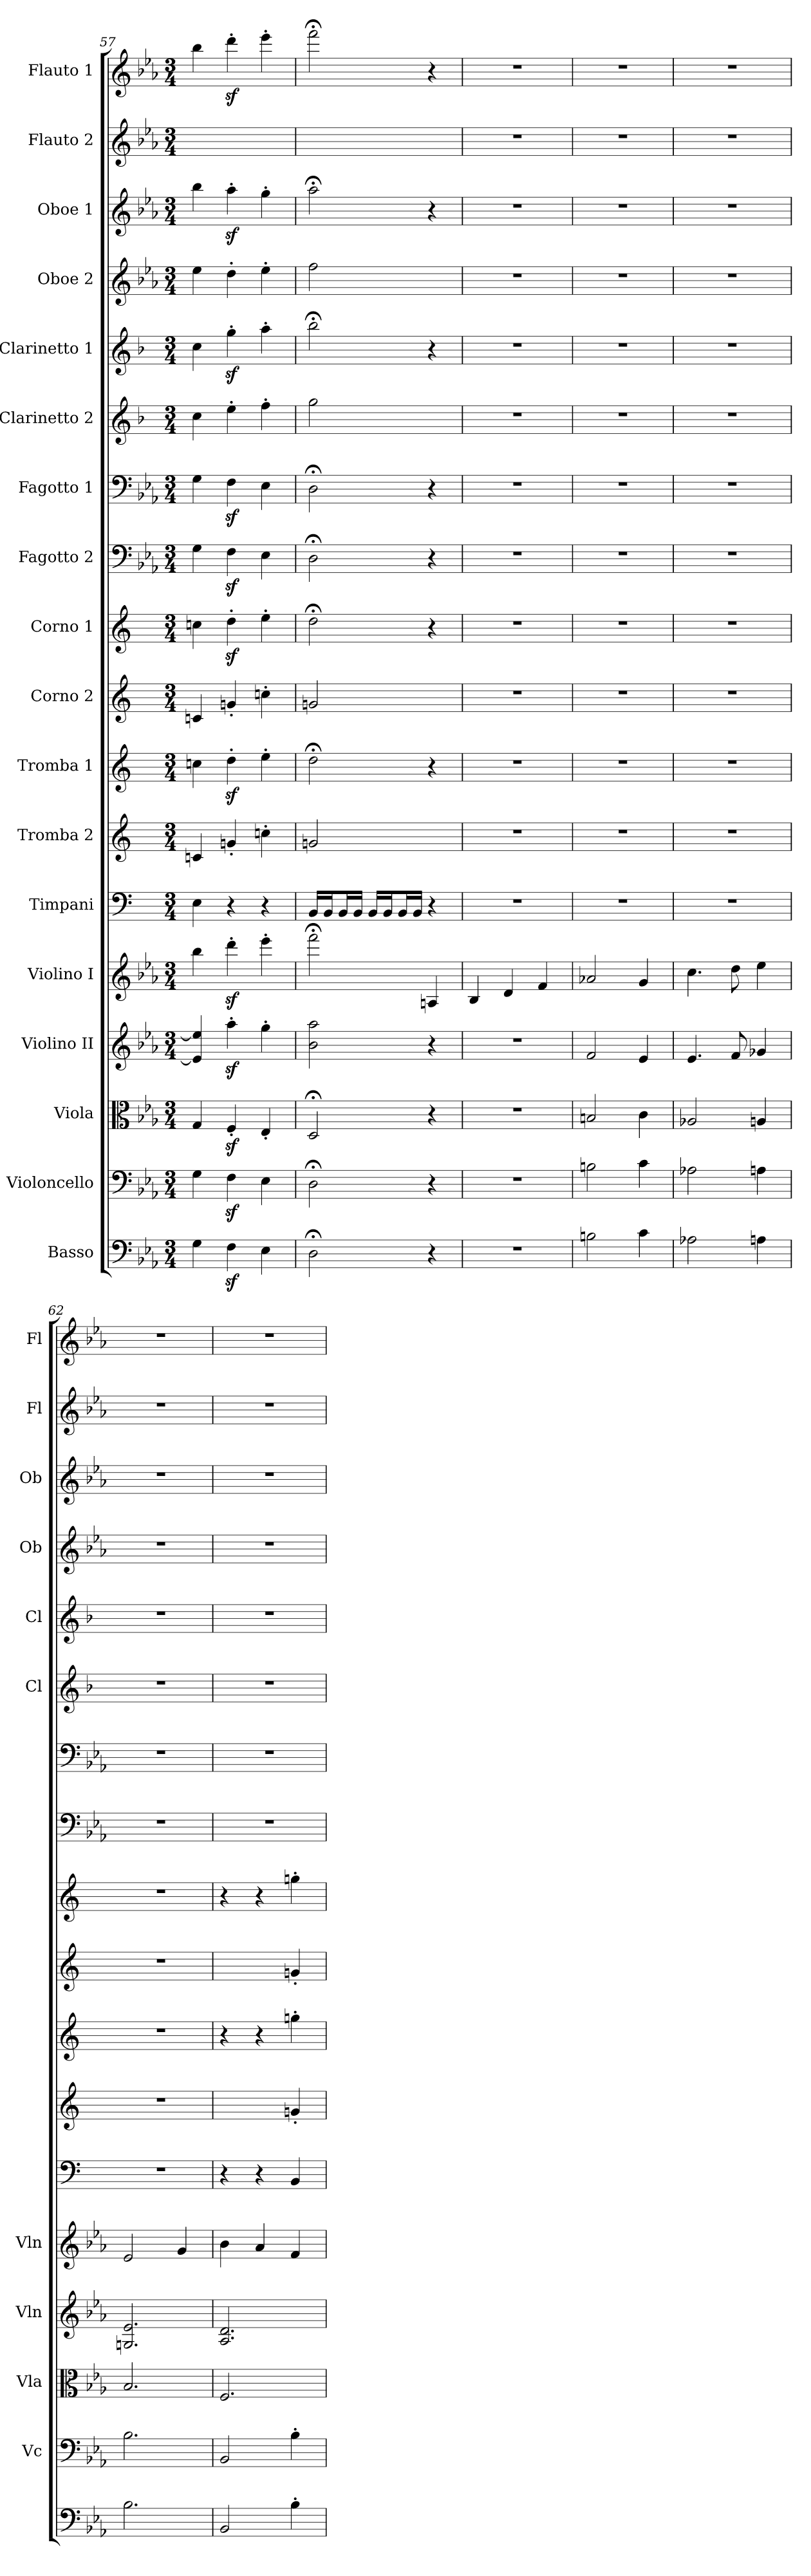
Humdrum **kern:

**kern	**kern	**kern	**kern	**kern	**kern	**kern	**kern	**kern	**kern	**kern	**kern	**kern	**kern	**kern	**kern	**kern	**kern
*part18	*part17	*part16	*part15	*part14	*part13	*part12	*part11	*part10	*part9	*part8	*part7	*part6	*part5	*part4	*part3	*part2	*part1
*staff18	*staff17	*staff16	*staff15	*staff14	*staff13	*staff12	*staff11	*staff10	*staff9	*staff8	*staff7	*staff6	*staff5	*staff4	*staff3	*staff2	*staff1
*I"Basso	*I"Violoncello	*I"Viola	*I"Violino II	*I"Violino I	*I"Timpani	*I"Tromba 2	*I"Tromba 1	*I"Corno 2	*I"Corno 1	*I"Fagotto 2	*I"Fagotto 1	*I"Clarinetto 2	*I"Clarinetto 1	*I"Oboe 2	*I"Oboe 1	*I"Flauto 2	*I"Flauto 1
*	*I'Vc	*I'Vla	*I'Vln	*I'Vln	*	*	*	*	*	*	*	*I'Cl	*I'Cl	*I'Ob	*I'Ob	*I'Fl	*I'Fl
*clefF4	*clefF4	*clefC3	*clefG2	*clefG2	*clefF4	*clefG2	*clefG2	*clefG2	*clefG2	*clefF4	*clefF4	*clefG2	*clefG2	*clefG2	*clefG2	*clefG2	*clefG2
*ITrd7c12	*	*	*	*	*	*ITrd-2c-3	*ITrd-2c-3	*ITrd5c9	*ITrd5c9	*	*	*ITrd1c2	*ITrd1c2	*	*	*	*
*k[b-e-a-]	*k[b-e-a-]	*k[b-e-a-]	*k[b-e-a-]	*k[b-e-a-]	*	*	*	*	*	*k[b-e-a-]	*k[b-e-a-]	*k[b-e-a-]	*k[b-e-a-]	*k[b-e-a-]	*k[b-e-a-]	*k[b-e-a-]	*k[b-e-a-]
*M3/4	*M3/4	*M3/4	*M3/4	*M3/4	*M3/4	*M3/4	*M3/4	*M3/4	*M3/4	*M3/4	*M3/4	*M3/4	*M3/4	*M3/4	*M3/4	*M3/4	*M3/4
=57	=57	=57	=57	=57	=57	=57	=57	=57	=57	=57	=57	=57	=57	=57	=57	=57	=57
4GG	4G	4G	4e-] 4ee-]	4bb-	4E	4e-X	4ee-X	4E-X	4e-X	4G	4G	4b-	4b-	4ee-	4bb-	2.ryy	4bb-
4FFz	4Fz	4Fz'	4aa-z'	4dddz'	4r	4b-X'	4ffz'	4B-X'	4fz'	4Fz	4Fz	4dd'	4ffz'	4dd'	4aa-z'	.	4dddz'
4EE-	4E-	4E-'	4gg'	4eee-'	4r	4ee-X'	4gg'	4e-X'	4g'	4E-	4E-	4ee-'	4gg'	4ee-'	4gg'	.	4eee-'
=58	=58	=58	=58	=58	=58	=58	=58	=58	=58	=58	=58	=58	=58	=58	=58	=58	=58
2DD;<	2D;<	2D;<	2b- 2aa-	2fff;<	16BB/LL	2b-X	2ff;<	2B-X	2f;<	2D;<	2D;<	2ff	2aa-;<	2ff	2aa-;<	2.ryy	2fff;<
.	.	.	.	.	16BB/J	.	.	.	.	.	.	.	.	.	.	.	.
.	.	.	.	.	16BB/L	.	.	.	.	.	.	.	.	.	.	.	.
.	.	.	.	.	16BB/JJ	.	.	.	.	.	.	.	.	.	.	.	.
.	.	.	.	.	16BB/LL	.	.	.	.	.	.	.	.	.	.	.	.
.	.	.	.	.	16BB/J	.	.	.	.	.	.	.	.	.	.	.	.
.	.	.	.	.	16BB/L	.	.	.	.	.	.	.	.	.	.	.	.
.	.	.	.	.	16BB/JJ	.	.	.	.	.	.	.	.	.	.	.	.
4r	4r	4r	4r	4An	4r	4ryy	4r	4ryy	4r	4r	4r	4ryy	4r	4ryy	4r	.	4r
=59	=59	=59	=59	=59	=59	=59	=59	=59	=59	=59	=59	=59	=59	=59	=59	=59	=59
2.r	2.r	2.r	2.r	4B-	2.r	2.r	2.r	2.r	2.r	2.r	2.r	2.r	2.r	2.r	2.r	2.r	2.r
.	.	.	.	4d	.	.	.	.	.	.	.	.	.	.	.	.	.
.	.	.	.	4f	.	.	.	.	.	.	.	.	.	.	.	.	.
=60	=60	=60	=60	=60	=60	=60	=60	=60	=60	=60	=60	=60	=60	=60	=60	=60	=60
2BBn	2Bn	2Bn	2f	2a-X	2.r	2.r	2.r	2.r	2.r	2.r	2.r	2.r	2.r	2.r	2.r	2.r	2.r
4C	4c	4c	4e-	4g	.	.	.	.	.	.	.	.	.	.	.	.	.
=61	=61	=61	=61	=61	=61	=61	=61	=61	=61	=61	=61	=61	=61	=61	=61	=61	=61
2AA-X	2A-X	2A-X	4.e-	4.cc	2.r	2.r	2.r	2.r	2.r	2.r	2.r	2.r	2.r	2.r	2.r	2.r	2.r
.	.	.	8f	8dd	.	.	.	.	.	.	.	.	.	.	.	.	.
4AAn	4An	4An	4g-X	4ee-	.	.	.	.	.	.	.	.	.	.	.	.	.
=62	=62	=62	=62	=62	=62	=62	=62	=62	=62	=62	=62	=62	=62	=62	=62	=62	=62
2.BB-	2.B-	2.B-	2.Gn 2.e-	2e-	2.r	2.r	2.r	2.r	2.r	2.r	2.r	2.r	2.r	2.r	2.r	2.r	2.r
.	.	.	.	4g	.	.	.	.	.	.	.	.	.	.	.	.	.
=63	=63	=63	=63	=63	=63	=63	=63	=63	=63	=63	=63	=63	=63	=63	=63	=63	=63
2BBB-	2BB-	2.F	2.A- 2.d	4b-	4r	4ryy	4r	4ryy	4r	2.r	2.r	2.r	2.r	2.r	2.r	2.r	2.r
.	.	.	.	4a-	4r	4ryy	4r	4ryy	4r	.	.	.	.	.	.	.	.
4BB-'	4B-'	.	.	4f	4BB	4b-X'	4bb-X'	4B-X'	4b-X'	.	.	.	.	.	.	.	.
=	=	=	=	=	=	=	=	=	=	=	=	=	=	=	=	=	=
*-	*-	*-	*-	*-	*-	*-	*-	*-	*-	*-	*-	*-	*-	*-	*-	*-	*-
